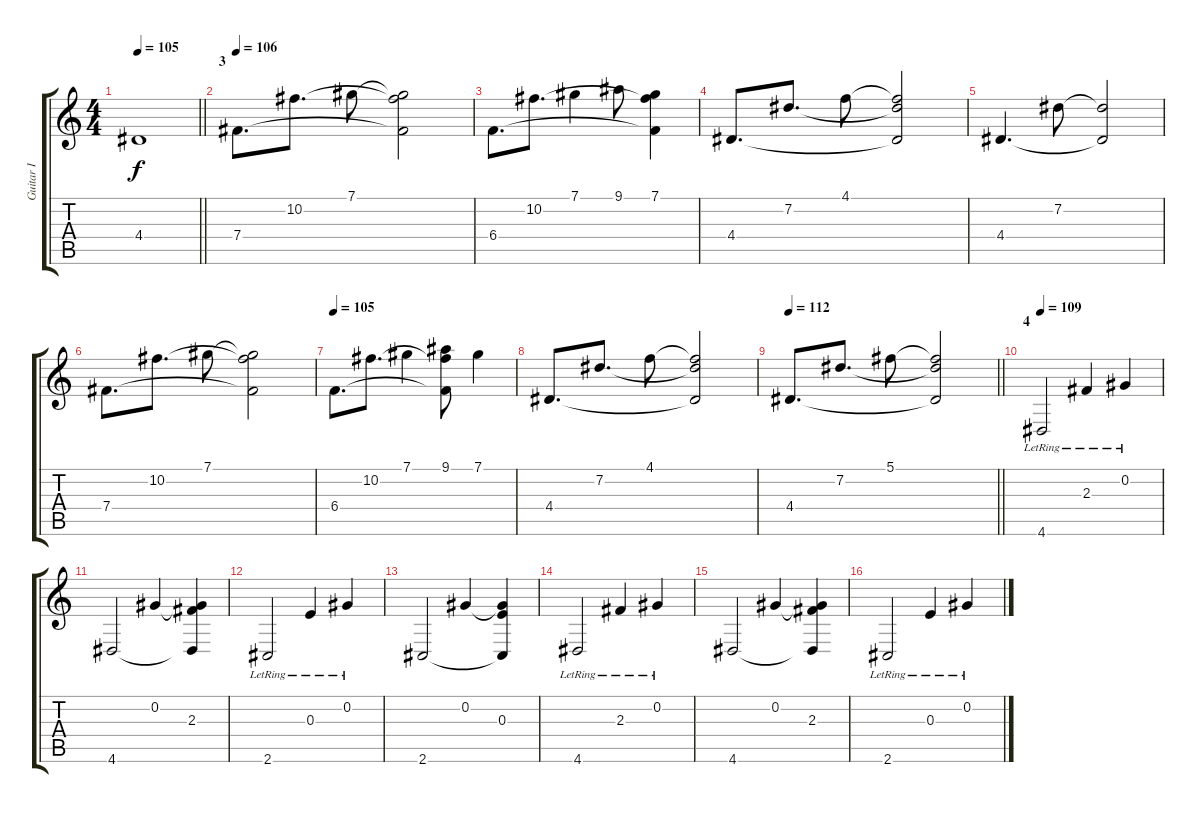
\track ("Guitar I" "Guitar I") {instrument overdrivenguitar}
\staff {score tabs}
\tuning (Db4 Ab3 E3 B2 Gb2 B1) {hide}
\ts (4 4)
\tempo 105
\clef g2
\barLineRight lightlight
\ks c
4.4{t}.1{dy f} |
\section ("" "3")
\tempo 106
7.4.8{d} 10.2.8{d} 7.1.8 (7.1{t} 10.2{t} 7.4{t}).2 |
6.4.8{d} 10.2.8{d} 7.1.4 9.1.8 (7.1 10.2{t} 6.4{t}).4 |
4.4.8{d} 7.2.8{d} 4.1.8 (4.1{t} 7.2{t} 4.4{t}).2 |
4.4.4{d} 7.2.8 (7.2{t} 4.4{t}).2 |
7.4.8{d} 10.2.8{d} 7.1.8 (7.1{t} 10.2{t} 7.4{t}).2 |
\tempo 105
6.4.8{d} 10.2.8{d} 7.1.4 (9.1 10.2{t} 6.4{t}).8 7.1.4 |
4.4.8{d} 7.2.8{d} 4.1.8 (4.1{t} 7.2{t} 4.4{t}).2 |
\tempo 112
\barLineRight lightlight
4.4.8{d} 7.2.8{d} 5.1.8 (5.1{t} 7.2{t} 4.4{t}).2 |
\section ("" "4")
\tempo 109
4.6{lr}.2{instrument overdrivenguitar} 2.3{lr}.4 0.2{lr}.4 |
4.6.2 0.2.4 (0.2{t} 2.3 4.6{t}).4 |
2.6{lr}.2 0.3{lr}.4 0.2{lr}.4 |
2.6.2 0.2.4 (0.2{t} 0.3 2.6{t}).4 |
4.6{lr}.2 2.3{lr}.4 0.2{lr}.4 |
4.6.2 0.2.4 (0.2{t} 2.3 4.6{t}).4 |
2.6{lr}.2 0.3{lr}.4 0.2{lr}.4
